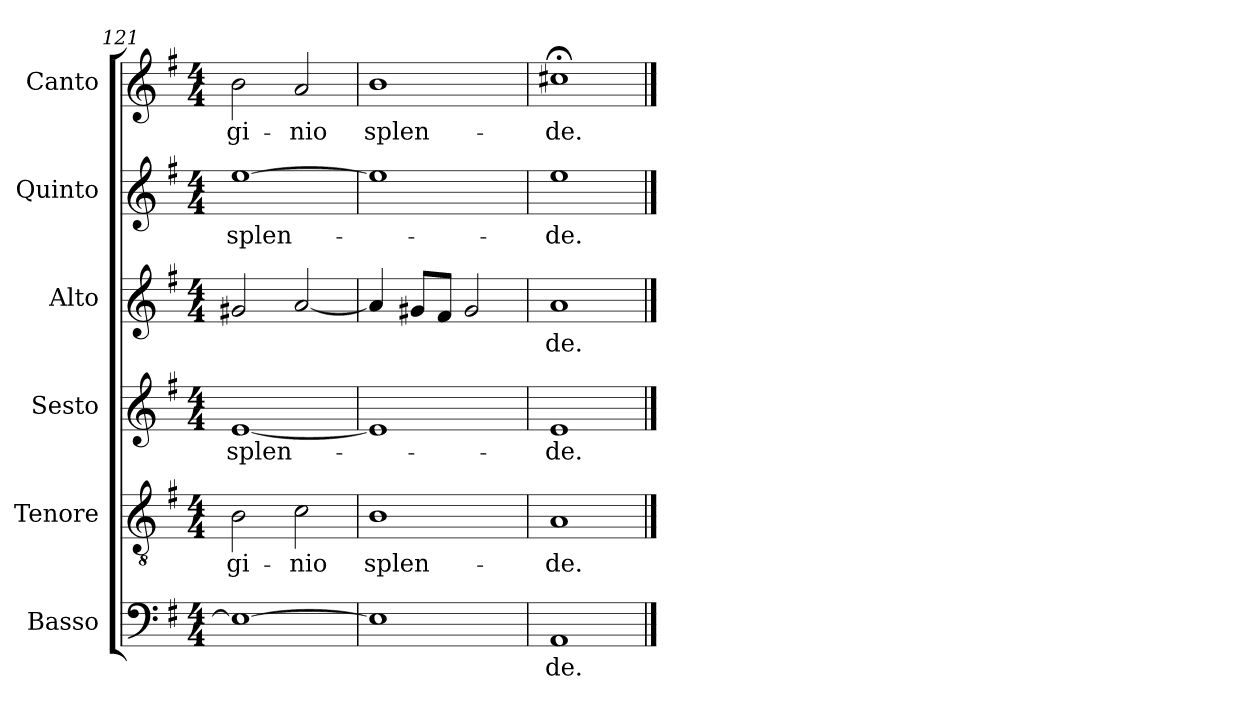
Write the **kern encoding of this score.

**kern	**text	**kern	**text	**kern	**text	**kern	**text	**kern	**text	**kern	**text
*part6	*part6	*part5	*part5	*part4	*part4	*part3	*part3	*part2	*part2	*part1	*part1
*staff6	*staff6	*staff5	*staff5	*staff4	*staff4	*staff3	*staff3	*staff2	*staff2	*staff1	*staff1
*I"Basso	*	*I"Tenore	*	*I"Sesto	*	*I"Alto	*	*I"Quinto	*	*I"Canto	*
*I'B	*	*I'T	*	*	*	*I'A	*	*	*	*I'C	*
*clefF4	*	*clefGv2	*	*clefG2	*	*clefG2	*	*clefG2	*	*clefG2	*
*k[f#]	*	*k[f#]	*	*k[f#]	*	*k[f#]	*	*k[f#]	*	*k[f#]	*
*G:	*	*G:	*	*G:	*	*G:	*	*G:	*	*G:	*
*M4/4	*	*M4/4	*	*M4/4	*	*M4/4	*	*M4/4	*	*M4/4	*
=121	=121	=121	=121	=121	=121	=121	=121	=121	=121	=121	=121
!	!	!	!LO:LY:b	!	!LO:LY:b	!	!	!	!LO:LY:b	!	!LO:LY:b
1E_	.	2B\	-gi-	[1e	splen-	2g#X/	.	[1ee	splen-	2b\	-gi-
!	!	!	!LO:LY:b	!	!	!	!	!	!	!	!LO:LY:b
.	.	2c\	-nio	.	.	[2a/	.	.	.	2a/	-nio
=122	=122	=122	=122	=122	=122	=122	=122	=122	=122	=122	=122
!	!	!	!LO:LY:b	!	!	!	!	!	!	!	!LO:LY:b
1E]	.	1B	splen-	1e]	.	4a/]	.	1ee]	.	1b	splen-
.	.	.	.	.	.	8g#X/L	.	.	.	.	.
.	.	.	.	.	.	8f#/J	.	.	.	.	.
.	.	.	.	.	.	2g#/	.	.	.	.	.
=123	=123	=123	=123	=123	=123	=123	=123	=123	=123	=123	=123
!	!LO:LY:b	!	!LO:LY:b	!	!LO:LY:b	!	!LO:LY:b	!	!LO:LY:b	!	!LO:LY:b
1AA	-de.	1A	-de.	1e	-de.	1a	-de.	1ee	-de.	1cc#X;<	-de.
==	==	==	==	==	==	==	==	==	==	==	==
*-	*-	*-	*-	*-	*-	*-	*-	*-	*-	*-	*-
